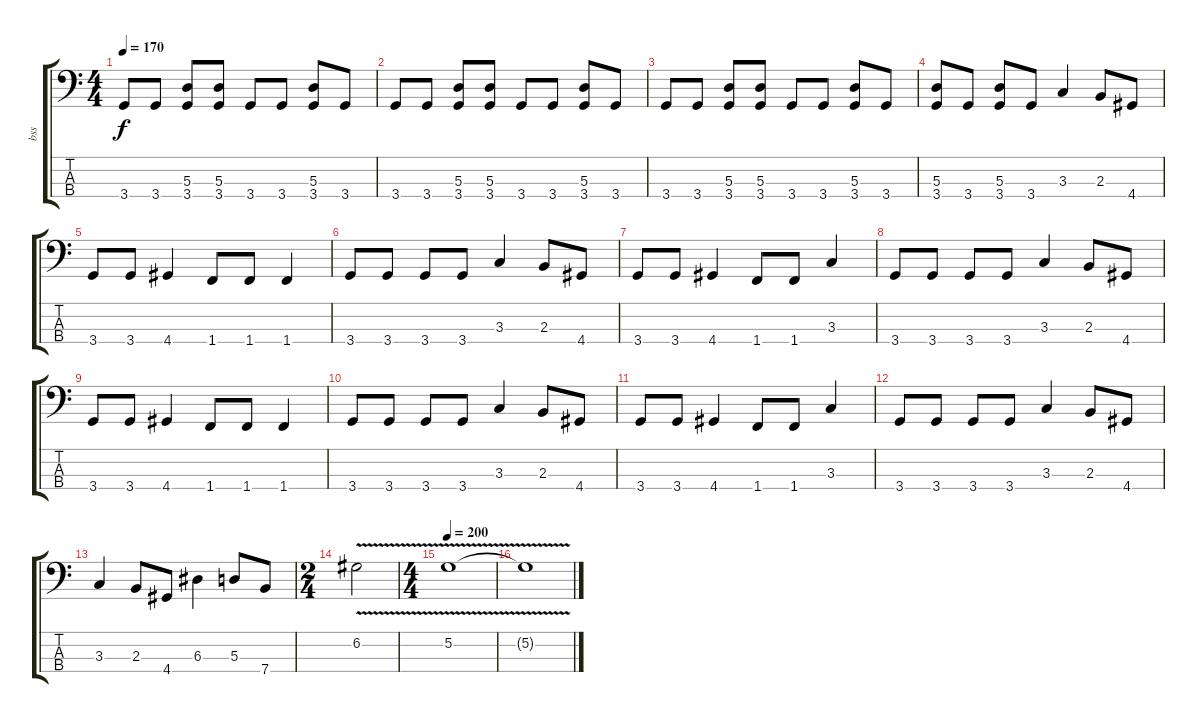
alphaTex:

\track ("bss" "bss") {instrument electricbasspick}
\staff {score tabs}
\tuning (G2 D2 A1 E1) {hide}
\ts (4 4)
\tempo 170
\clef f4
\ks c
3.4.8{dy f} 3.4.8 (5.3 3.4).8 (5.3 3.4).8 3.4.8 3.4.8 (5.3 3.4).8 3.4.8 |
3.4.8 3.4.8 (5.3 3.4).8 (5.3 3.4).8 3.4.8 3.4.8 (5.3 3.4).8 3.4.8 |
3.4.8 3.4.8 (5.3 3.4).8 (5.3 3.4).8 3.4.8 3.4.8 (5.3 3.4).8 3.4.8 |
(5.3 3.4).8 3.4.8 (5.3 3.4).8 3.4.8 3.3.4 2.3.8 4.4.8 |
3.4.8 3.4.8 4.4.4 1.4.8 1.4.8 1.4.4 |
3.4.8 3.4.8 3.4.8 3.4.8 3.3.4 2.3.8 4.4.8 |
3.4.8 3.4.8 4.4.4 1.4.8 1.4.8 3.3.4 |
3.4.8 3.4.8 3.4.8 3.4.8 3.3.4 2.3.8 4.4.8 |
3.4.8 3.4.8 4.4.4 1.4.8 1.4.8 1.4.4 |
3.4.8 3.4.8 3.4.8 3.4.8 3.3.4 2.3.8 4.4.8 |
3.4.8 3.4.8 4.4.4 1.4.8 1.4.8 3.3.4 |
3.4.8 3.4.8 3.4.8 3.4.8 3.3.4 2.3.8 4.4.8 |
3.3.4 2.3.8 4.4.8 6.3.4 5.3.8 7.4.8 |
\ts (2 4)
6.2{v}.2 |
\ts (4 4)
\tempo 200
5.2{v}.1 |
5.2{t}.1
